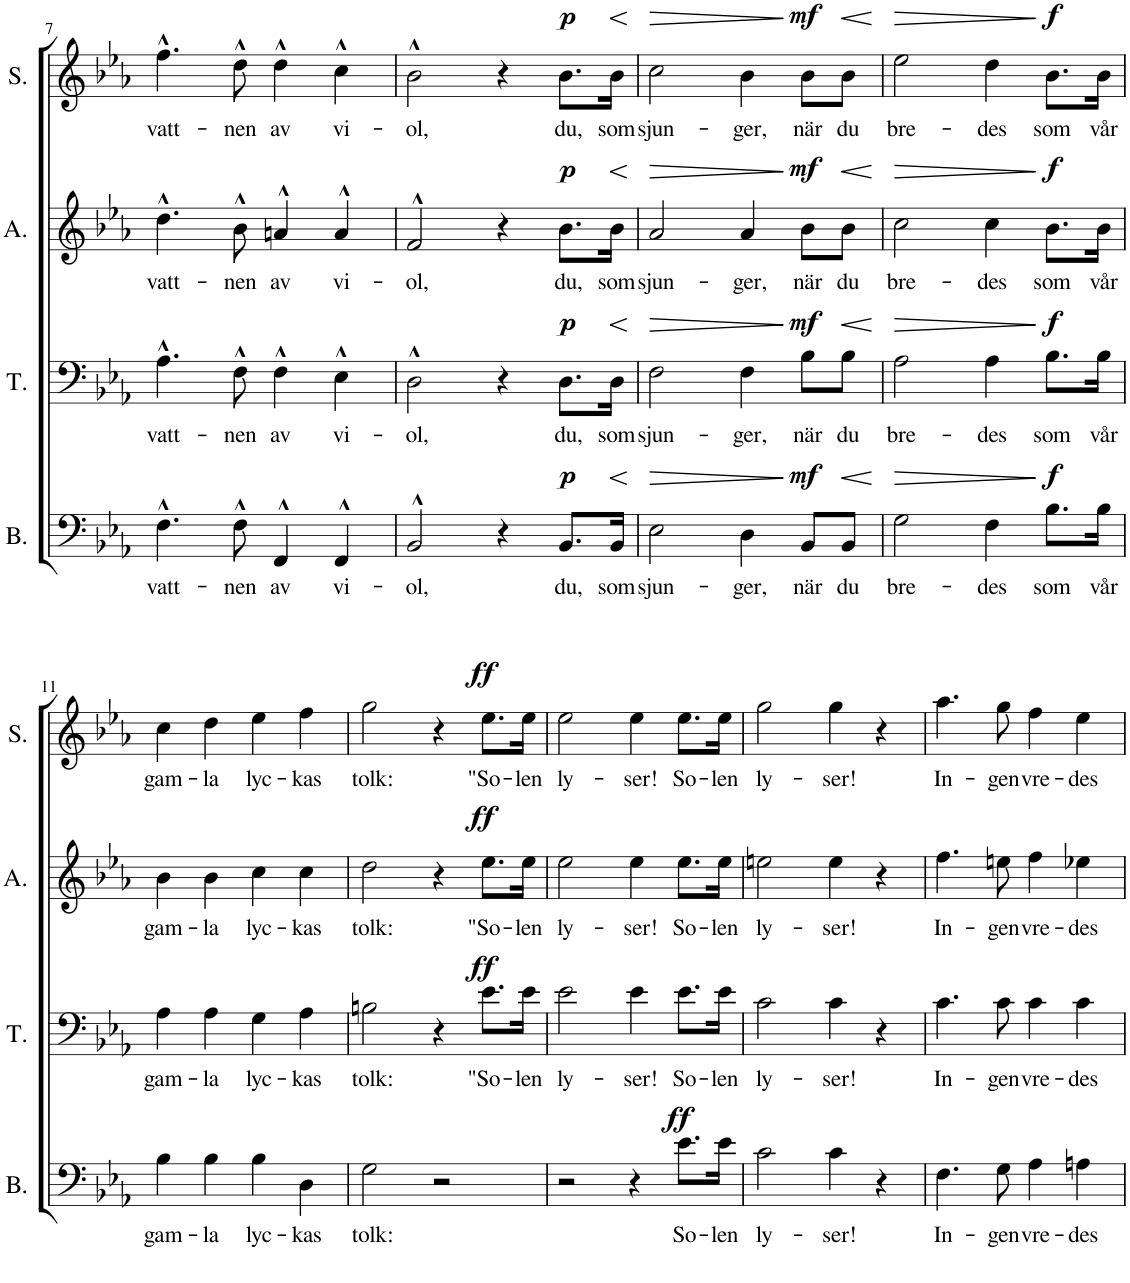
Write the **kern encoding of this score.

**kern	**text	**dynam	**kern	**text	**dynam	**kern	**text	**dynam	**kern	**text	**dynam
*part4	*part4	*part4	*part3	*part3	*part3	*part2	*part2	*part2	*part1	*part1	*part1
*staff4	*staff4	*staff4	*staff3	*staff3	*staff3	*staff2	*staff2	*staff2	*staff1	*staff1	*staff1
*I"Bass	*	*	*I"Tenor	*	*	*I"Alto	*	*	*I"Soprano	*	*
*I'B.	*	*	*I'T.	*	*	*I'A.	*	*	*I'S.	*	*
!!LO:PB:g=z
*clefF4	*	*	*clefF4	*	*	*clefG2	*	*	*clefG2	*	*
*k[b-e-a-]	*	*	*k[b-e-a-]	*	*	*k[b-e-a-]	*	*	*k[b-e-a-]	*	*
*M4/4	*	*	*M4/4	*	*	*M4/4	*	*	*M4/4	*	*
=7	=7	=7	=7	=7	=7	=7	=7	=7	=7	=7	=7
!	!LO:LY:b	!	!	!LO:LY:b	!	!	!LO:LY:b	!	!	!LO:LY:b	!
4.F^^\	vatt-	.	4.A-^^\	vatt-	.	4.dd^^\	vatt-	.	4.ff^^\	vatt-	.
!	!LO:LY:b	!	!	!LO:LY:b	!	!	!LO:LY:b	!	!	!LO:LY:b	!
8F^^\	-nen	.	8F^^\	-nen	.	8b-^^\	-nen	.	8dd^^\	-nen	.
!	!LO:LY:b	!	!	!LO:LY:b	!	!	!LO:LY:b	!	!	!LO:LY:b	!
4FF^^/	av	.	4F^^\	av	.	4an^^/	av	.	4dd^^\	av	.
!	!LO:LY:b	!	!	!LO:LY:b	!	!	!LO:LY:b	!	!	!LO:LY:b	!
4FF^^/	vi-	.	4E-^^\	vi-	.	4a^^/	vi-	.	4cc^^\	vi-	.
=8	=8	=8	=8	=8	=8	=8	=8	=8	=8	=8	=8
!	!LO:LY:b	!	!	!LO:LY:b	!	!	!LO:LY:b	!	!	!LO:LY:b	!
2BB-^^/	-ol,	.	2D^^\	-ol,	.	2f^^/	-ol,	.	2b-^^\	-ol,	.
4r	.	.	4r	.	.	4r	.	.	4r	.	.
!	!LO:LY:b	!LO:DY:a	!	!LO:LY:b	!LO:DY:a	!	!LO:LY:b	!LO:DY:a	!	!LO:LY:b	!LO:DY:a
8.BB-/L	du,	p	8.D\L	du,	p	8.b-\L	du,	p	8.b-\L	du,	p
!	!LO:LY:b	!LO:HP:b	!	!LO:LY:b	!LO:HP:b	!	!LO:LY:b	!LO:HP:b	!	!LO:LY:b	!LO:HP:b
16BB-/Jk	som	<	16D\Jk	som	<	16b-\Jk	som	<	16b-\Jk	som	<
.	.	[	.	.	[	.	.	[	.	.	[
=9	=9	=9	=9	=9	=9	=9	=9	=9	=9	=9	=9
!	!LO:LY:b	!LO:HP:b	!	!LO:LY:b	!LO:HP:b	!	!LO:LY:b	!LO:HP:b	!	!LO:LY:b	!LO:HP:b
2E-\	sjun-	>	2F\	sjun-	>	2a-/	sjun-	>	2cc\	sjun-	>
!	!LO:LY:b	!	!	!LO:LY:b	!	!	!LO:LY:b	!	!	!LO:LY:b	!
4D\	-ger,	.	4F\	-ger,	.	4a-/	-ger,	.	4b-\	-ger,	.
!	!LO:LY:b	!LO:DY:n=1:a	!	!LO:LY:b	!LO:DY:n=1:a	!	!LO:LY:b	!LO:DY:n=1:a	!	!LO:LY:b	!LO:DY:n=1:a
8BB-/L	när	] mf	8B-\L	när	] mf	8b-\L	när	] mf	8b-\L	när	] mf
!	!LO:LY:b	!LO:HP:b	!	!LO:LY:b	!LO:HP:b	!	!LO:LY:b	!LO:HP:b	!	!LO:LY:b	!LO:HP:b
8BB-/J	du	<	8B-\J	du	<	8b-\J	du	<	8b-\J	du	<
.	.	[	.	.	[	.	.	[	.	.	[
=10	=10	=10	=10	=10	=10	=10	=10	=10	=10	=10	=10
!	!LO:LY:b	!LO:HP:b	!	!LO:LY:b	!LO:HP:b	!	!LO:LY:b	!LO:HP:b	!	!LO:LY:b	!LO:HP:b
2G\	bre-	>	2A-\	bre-	>	2cc\	bre-	>	2ee-\	bre-	>
!	!LO:LY:b	!	!	!LO:LY:b	!	!	!LO:LY:b	!	!	!LO:LY:b	!
4F\	-des	.	4A-\	-des	.	4cc\	-des	.	4dd\	-des	.
!	!LO:LY:b	!LO:DY:n=1:a	!	!LO:LY:b	!LO:DY:n=1:a	!	!LO:LY:b	!LO:DY:n=1:a	!	!LO:LY:b	!LO:DY:n=1:a
8.B-\L	som	] f	8.B-\L	som	] f	8.b-\L	som	] f	8.b-\L	som	] f
!	!LO:LY:b	!	!	!LO:LY:b	!	!	!LO:LY:b	!	!	!LO:LY:b	!
16B-\Jk	vår	.	16B-\Jk	vår	.	16b-\Jk	vår	.	16b-\Jk	vår	.
!!LO:LB:g=z
=11	=11	=11	=11	=11	=11	=11	=11	=11	=11	=11	=11
!	!LO:LY:b	!	!	!LO:LY:b	!	!	!LO:LY:b	!	!	!LO:LY:b	!
4B-\	gam-	.	4A-\	gam-	.	4b-\	gam-	.	4cc\	gam-	.
!	!LO:LY:b	!	!	!LO:LY:b	!	!	!LO:LY:b	!	!	!LO:LY:b	!
4B-\	-la	.	4A-\	-la	.	4b-\	-la	.	4dd\	-la	.
!	!LO:LY:b	!	!	!LO:LY:b	!	!	!LO:LY:b	!	!	!LO:LY:b	!
4B-\	lyc-	.	4G\	lyc-	.	4cc\	lyc-	.	4ee-\	lyc-	.
!	!LO:LY:b	!	!	!LO:LY:b	!	!	!LO:LY:b	!	!	!LO:LY:b	!
4D\	-kas	.	4A-\	-kas	.	4cc\	-kas	.	4ff\	-kas	.
=12	=12	=12	=12	=12	=12	=12	=12	=12	=12	=12	=12
!	!LO:LY:b	!	!	!LO:LY:b	!	!	!LO:LY:b	!	!	!LO:LY:b	!
2G\	tolk:	.	2Bn\	tolk:	.	2dd\	tolk:	.	2gg\	tolk:	.
2r	.	.	4r	.	.	4r	.	.	4r	.	.
!	!	!	!	!LO:LY:b	!LO:DY:a	!	!LO:LY:b	!LO:DY:a	!	!LO:LY:b	!LO:DY:a
.	.	.	8.e-\L	"So-	ff	8.ee-\L	"So-	ff	8.ee-\L	"So-	ff
!	!	!	!	!LO:LY:b	!	!	!LO:LY:b	!	!	!LO:LY:b	!
.	.	.	16e-\Jk	-len	.	16ee-\Jk	-len	.	16ee-\Jk	-len	.
=13	=13	=13	=13	=13	=13	=13	=13	=13	=13	=13	=13
!	!	!	!	!LO:LY:b	!	!	!LO:LY:b	!	!	!LO:LY:b	!
2r	.	.	2e-\	ly-	.	2ee-\	ly-	.	2ee-\	ly-	.
!	!	!	!	!LO:LY:b	!	!	!LO:LY:b	!	!	!LO:LY:b	!
4r	.	.	4e-\	-ser!	.	4ee-\	-ser!	.	4ee-\	-ser!	.
!	!LO:LY:b	!LO:DY:a	!	!LO:LY:b	!	!	!LO:LY:b	!	!	!LO:LY:b	!
8.e-\L	So-	ff	8.e-\L	So-	.	8.ee-\L	So-	.	8.ee-\L	So-	.
!	!LO:LY:b	!	!	!LO:LY:b	!	!	!LO:LY:b	!	!	!LO:LY:b	!
16e-\Jk	-len	.	16e-\Jk	-len	.	16ee-\Jk	-len	.	16ee-\Jk	-len	.
=14	=14	=14	=14	=14	=14	=14	=14	=14	=14	=14	=14
!	!LO:LY:b	!	!	!LO:LY:b	!	!	!LO:LY:b	!	!	!LO:LY:b	!
2c\	ly-	.	2c\	ly-	.	2een\	ly-	.	2gg\	ly-	.
!	!LO:LY:b	!	!	!LO:LY:b	!	!	!LO:LY:b	!	!	!LO:LY:b	!
4c\	-ser!	.	4c\	-ser!	.	4ee\	-ser!	.	4gg\	-ser!	.
4r	.	.	4r	.	.	4r	.	.	4r	.	.
=15	=15	=15	=15	=15	=15	=15	=15	=15	=15	=15	=15
!	!LO:LY:b	!	!	!LO:LY:b	!	!	!LO:LY:b	!	!	!LO:LY:b	!
4.F\	In-	.	4.c\	In-	.	4.ff\	In-	.	4.aa-\	In-	.
!	!LO:LY:b	!	!	!LO:LY:b	!	!	!LO:LY:b	!	!	!LO:LY:b	!
8G\	-gen	.	8c\	-gen	.	8een\	-gen	.	8gg\	-gen	.
!	!LO:LY:b	!	!	!LO:LY:b	!	!	!LO:LY:b	!	!	!LO:LY:b	!
4A-\	vre-	.	4c\	vre-	.	4ff\	vre-	.	4ff\	vre-	.
!	!LO:LY:b	!	!	!LO:LY:b	!	!	!LO:LY:b	!	!	!LO:LY:b	!
4An\	-des	.	4c\	-des	.	4ee-X\	-des	.	4ee-\	-des	.
=	=	=	=	=	=	=	=	=	=	=	=
*-	*-	*-	*-	*-	*-	*-	*-	*-	*-	*-	*-
